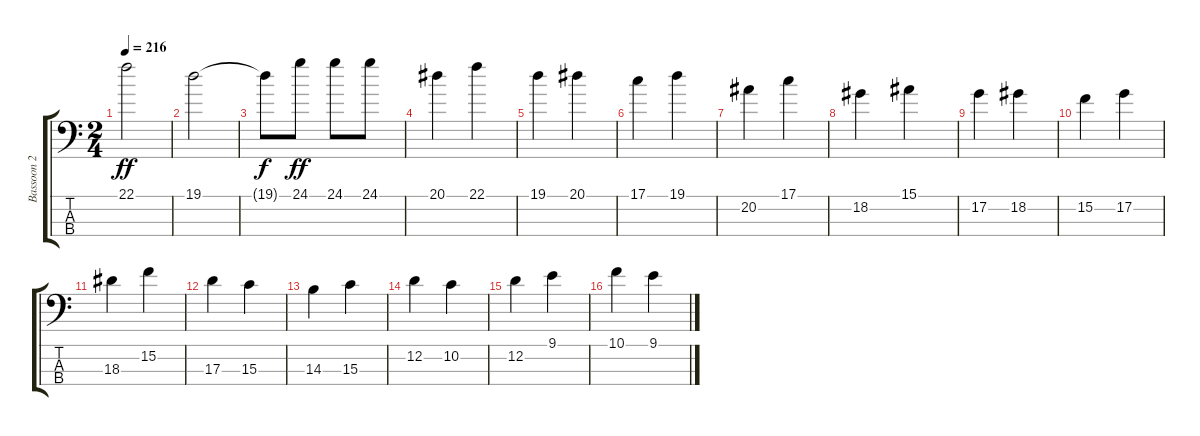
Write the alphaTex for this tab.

\track ("Bassoon 2" "Bassoon 2") {instrument acousticguitarnylon}
\staff {score tabs}
\tuning (G2 D2 A1 E1) {hide}
\ts (2 4)
\tempo 216
\clef f4
\ks c
22.1.2{dy ff} |
19.1.2 |
19.1{t}.8{dy f} 24.1.8{dy ff} 24.1.8 24.1.8 |
20.1.4 22.1.4 |
19.1.4 20.1.4 |
17.1.4 19.1.4 |
20.2.4 17.1.4 |
18.2.4 15.1.4 |
17.2.4 18.2.4 |
15.2.4 17.2.4 |
18.3.4 15.2.4 |
17.3.4 15.3.4 |
14.3.4 15.3.4 |
12.2.4 10.2.4 |
12.2.4 9.1.4 |
10.1.4 9.1.4
